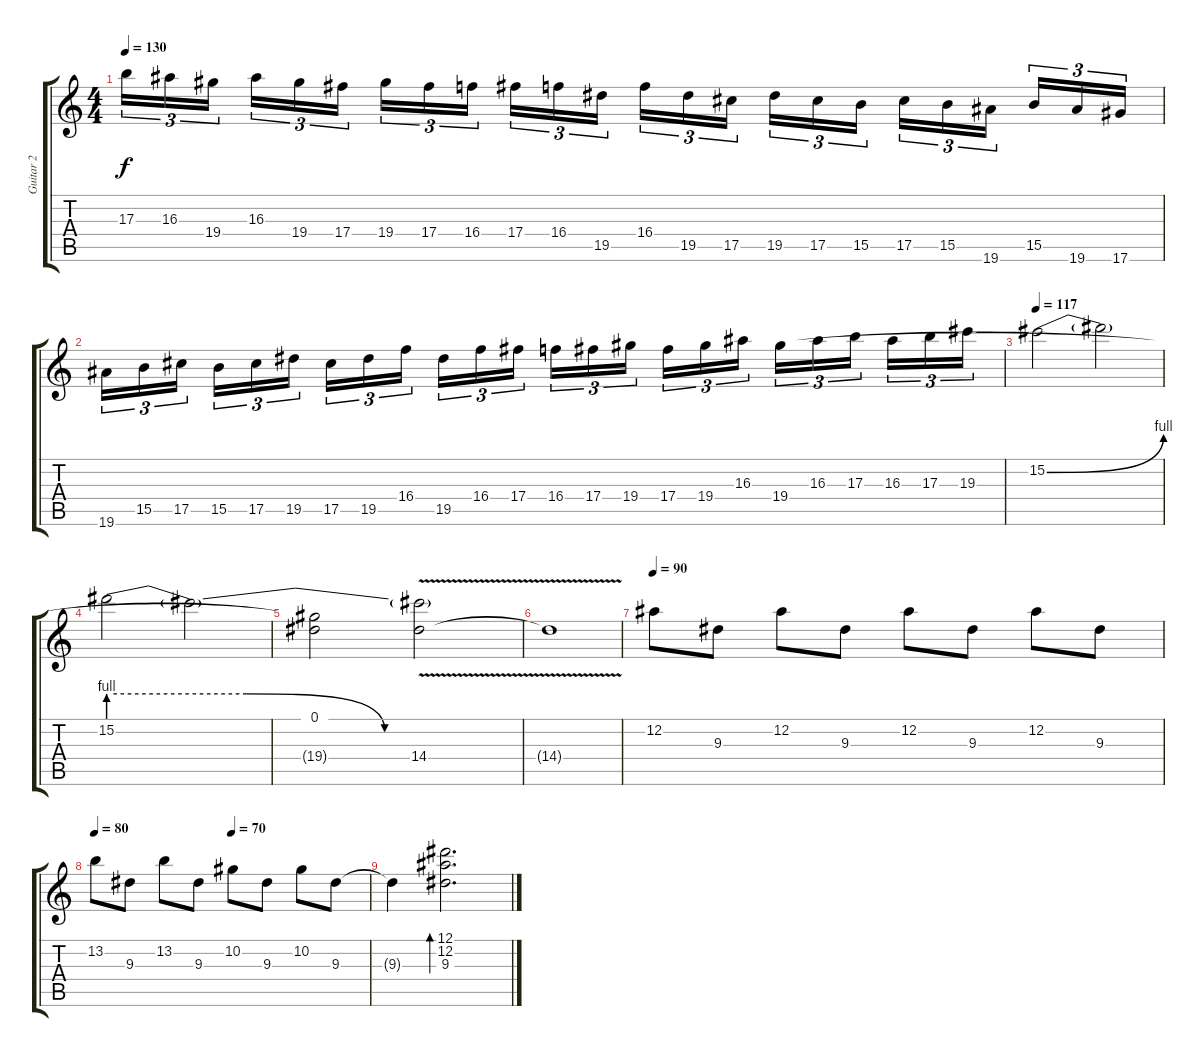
\track ("Guitar 2" "Guitar 2") {instrument overdrivenguitar}
\staff {score tabs}
\tuning (Eb4 Bb3 Gb3 Db3 Ab2 Eb2) {hide}
\ts (4 4)
\tempo 130
\clef g2
\ks c
17.3.16{tu (3 2) dy f} 16.3.16{tu (3 2)} 19.4.16{tu (3 2) beam splitsecondary} 16.3.16{tu (3 2)} 19.4.16{tu (3 2)} 17.4.16{tu (3 2)} 19.4.16{tu (3 2)} 17.4.16{tu (3 2)} 16.4.16{tu (3 2) beam splitsecondary} 17.4.16{tu (3 2)} 16.4.16{tu (3 2)} 19.5.16{tu (3 2)} 16.4.16{tu (3 2)} 19.5.16{tu (3 2)} 17.5.16{tu (3 2) beam splitsecondary} 19.5.16{tu (3 2)} 17.5.16{tu (3 2)} 15.5.16{tu (3 2)} 17.5.16{tu (3 2)} 15.5.16{tu (3 2)} 19.6.16{tu (3 2) beam splitsecondary} 15.5.16{tu (3 2)} 19.6.16{tu (3 2)} 17.6.16{tu (3 2)} |
19.6.16{tu (3 2)} 15.5.16{tu (3 2)} 17.5.16{tu (3 2) beam splitsecondary} 15.5.16{tu (3 2)} 17.5.16{tu (3 2)} 19.5.16{tu (3 2)} 17.5.16{tu (3 2)} 19.5.16{tu (3 2)} 16.4.16{tu (3 2) beam splitsecondary} 19.5.16{tu (3 2)} 16.4.16{tu (3 2)} 17.4.16{tu (3 2)} 16.4.16{tu (3 2)} 17.4.16{tu (3 2)} 19.4.16{tu (3 2) beam splitsecondary} 17.4.16{tu (3 2)} 19.4.16{tu (3 2)} 16.3.16{tu (3 2)} 19.4.16{tu (3 2)} 16.3.16{tu (3 2)} 17.3.16{tu (3 2) beam splitsecondary} 16.3.16{tu (3 2)} 17.3.16{tu (3 2)} 19.3.16{tu (3 2)} |
\tempo 110
\tempo 117
15.2{be (bend 0 0 60 4)}.2 15.2{t}.2 |
15.2{be (custom 0 4 20 4 40 0 60 0)}.2 15.2{t}.2 |
(0.1 19.4{t}).2 (15.2{t} 14.4{v}).2 |
14.4{t}.1 |
\tempo 90
12.2.8{volume 13 instrument electricguitarclean} 9.3.8 12.2.8 9.3.8 12.2.8 9.3.8 12.2.8 9.3.8 |
\tempo 80
\tempo (70 0.5)
13.2.8 9.3.8 13.2.8 9.3.8 10.2.8 9.3.8 10.2.8 9.3.8 |
9.3{t}.4 (12.1 12.2 9.3).2{d bd 240}
